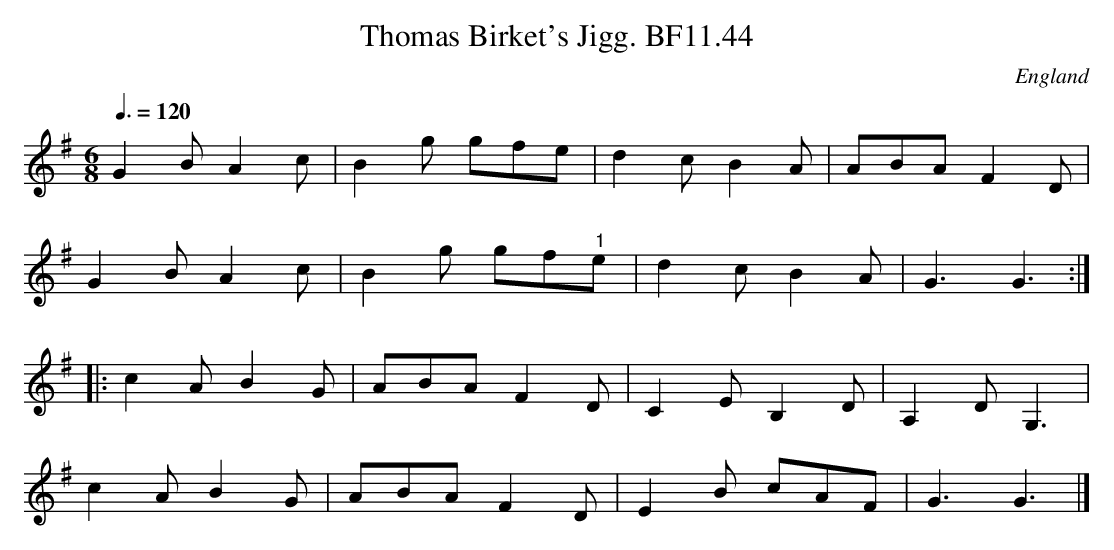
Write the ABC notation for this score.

X:1
T:Thomas Birket's Jigg. BF11.44
M:6/8
L:1/8
Q:3/8=120
O:England
notC:Hand of James Lishman
K:G major
G2BA2c|B2g gfe|d2cB2A|ABA F2D|!
G2BA2c|B2g gf"^1"e|d2cB2A|G3G3:|!
|:c2AB2G|ABA F2D|C2EB,2D|A,2DG,3|!
c2AB2G|ABA F2D|E2B cAF|G3G3|]
